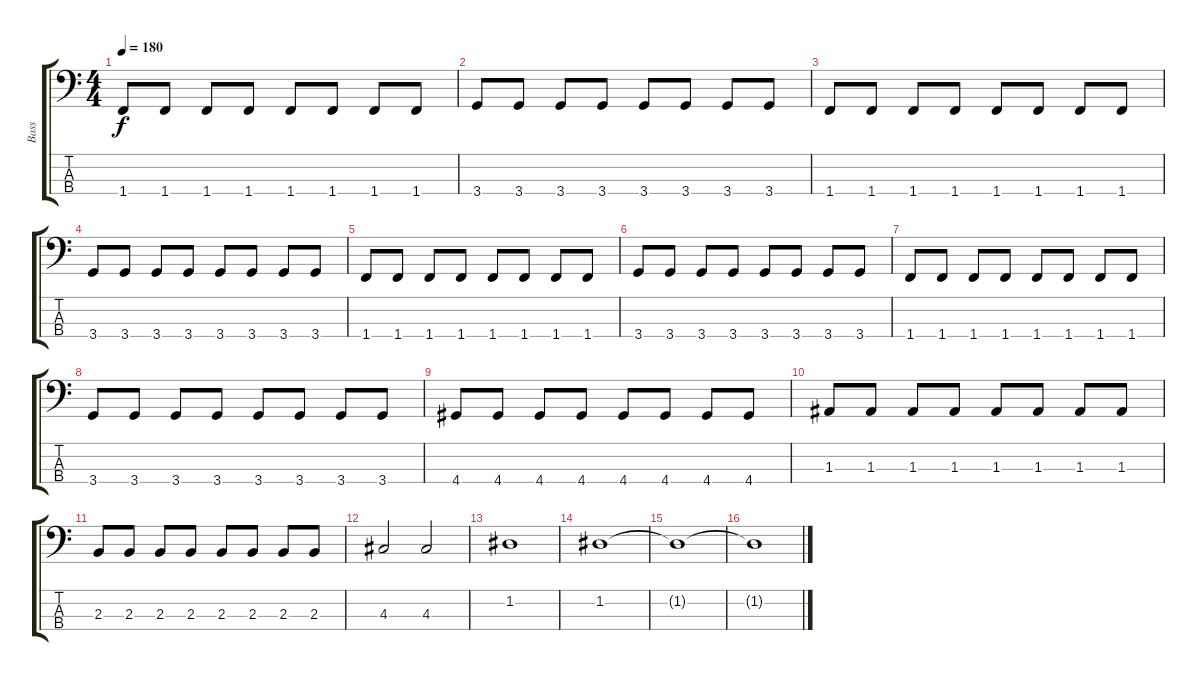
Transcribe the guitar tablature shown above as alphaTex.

\track ("Bass" "Bass") {instrument electricbassfinger}
\staff {score tabs}
\tuning (G2 D2 A1 E1) {hide}
\ts (4 4)
\tempo 180
\clef f4
\ks c
1.4.8{dy f} 1.4.8 1.4.8 1.4.8 1.4.8 1.4.8 1.4.8 1.4.8 |
3.4.8 3.4.8 3.4.8 3.4.8 3.4.8 3.4.8 3.4.8 3.4.8 |
1.4.8 1.4.8 1.4.8 1.4.8 1.4.8 1.4.8 1.4.8 1.4.8 |
3.4.8 3.4.8 3.4.8 3.4.8 3.4.8 3.4.8 3.4.8 3.4.8 |
1.4.8 1.4.8 1.4.8 1.4.8 1.4.8 1.4.8 1.4.8 1.4.8 |
3.4.8 3.4.8 3.4.8 3.4.8 3.4.8 3.4.8 3.4.8 3.4.8 |
1.4.8 1.4.8 1.4.8 1.4.8 1.4.8 1.4.8 1.4.8 1.4.8 |
3.4.8 3.4.8 3.4.8 3.4.8 3.4.8 3.4.8 3.4.8 3.4.8 |
4.4.8 4.4.8 4.4.8 4.4.8 4.4.8 4.4.8 4.4.8 4.4.8 |
1.3.8 1.3.8 1.3.8 1.3.8 1.3.8 1.3.8 1.3.8 1.3.8 |
2.3.8 2.3.8 2.3.8 2.3.8 2.3.8 2.3.8 2.3.8 2.3.8 |
4.3.2 4.3.2 |
1.2.1 |
1.2.1 |
1.2{t}.1 |
1.2{t}.1
